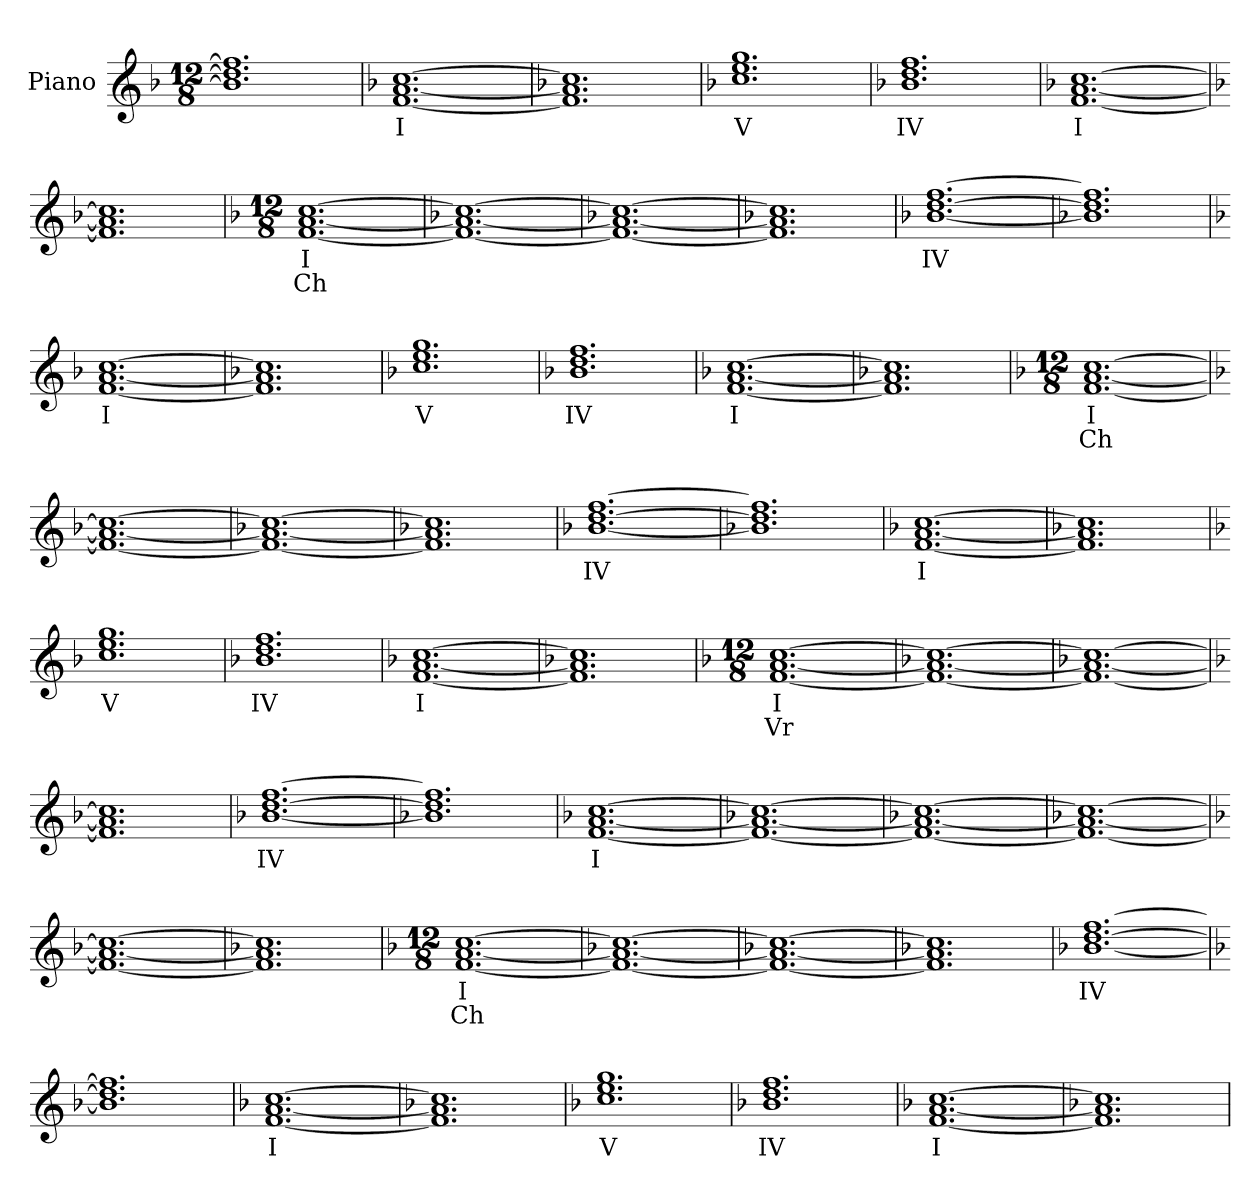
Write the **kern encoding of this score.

**kern	**text	**text
*part1	*part1	*part1
*staff1	*staff1	*staff1
*I"Piano	*	*
*I'Pno	*	*
*k[b-]	*	*
*F:	*	*
*M12/8	*	*
=	=	=
1.b-] 1.dd] 1.ff]	.	.
=	=	=
*k[b-]	*	*
*F:	*	*
[1.f [1.a [1.cc	I	.
=	=	=
*k[b-]	*	*
*F:	*	*
1.f] 1.a] 1.cc]	.	.
=	=	=
*k[b-]	*	*
*F:	*	*
1.cc 1.ee 1.gg	V	.
=	=	=
*k[b-]	*	*
*F:	*	*
1.b- 1.dd 1.ff	IV	.
=	=	=
*k[b-]	*	*
*F:	*	*
[1.f [1.a [1.cc	I	.
=	=	=
*k[b-]	*	*
*F:	*	*
1.f] 1.a] 1.cc]	.	.
=	=	=
*k[b-]	*	*
*F:	*	*
*M12/8	*	*
[1.f [1.a [1.cc	I	Ch
=	=	=
*k[b-]	*	*
*F:	*	*
1.f_ 1.a_ 1.cc_	.	.
=	=	=
*k[b-]	*	*
*F:	*	*
1.f_ 1.a_ 1.cc_	.	.
=	=	=
*k[b-]	*	*
*F:	*	*
1.f] 1.a] 1.cc]	.	.
=	=	=
*k[b-]	*	*
*F:	*	*
[1.b- [1.dd [1.ff	IV	.
=	=	=
*k[b-]	*	*
*F:	*	*
1.b-] 1.dd] 1.ff]	.	.
=	=	=
*k[b-]	*	*
*F:	*	*
[1.f [1.a [1.cc	I	.
=	=	=
*k[b-]	*	*
*F:	*	*
1.f] 1.a] 1.cc]	.	.
=	=	=
*k[b-]	*	*
*F:	*	*
1.cc 1.ee 1.gg	V	.
=	=	=
*k[b-]	*	*
*F:	*	*
1.b- 1.dd 1.ff	IV	.
=	=	=
*k[b-]	*	*
*F:	*	*
[1.f [1.a [1.cc	I	.
=	=	=
*k[b-]	*	*
*F:	*	*
1.f] 1.a] 1.cc]	.	.
=	=	=
*k[b-]	*	*
*F:	*	*
*M12/8	*	*
[1.f [1.a [1.cc	I	Ch
=	=	=
*k[b-]	*	*
*F:	*	*
1.f_ 1.a_ 1.cc_	.	.
=	=	=
*k[b-]	*	*
*F:	*	*
1.f_ 1.a_ 1.cc_	.	.
=	=	=
*k[b-]	*	*
*F:	*	*
1.f] 1.a] 1.cc]	.	.
=	=	=
*k[b-]	*	*
*F:	*	*
[1.b- [1.dd [1.ff	IV	.
=	=	=
*k[b-]	*	*
*F:	*	*
1.b-] 1.dd] 1.ff]	.	.
=	=	=
*k[b-]	*	*
*F:	*	*
[1.f [1.a [1.cc	I	.
=	=	=
*k[b-]	*	*
*F:	*	*
1.f] 1.a] 1.cc]	.	.
=	=	=
*k[b-]	*	*
*F:	*	*
1.cc 1.ee 1.gg	V	.
=	=	=
*k[b-]	*	*
*F:	*	*
1.b- 1.dd 1.ff	IV	.
=	=	=
*k[b-]	*	*
*F:	*	*
[1.f [1.a [1.cc	I	.
=	=	=
*k[b-]	*	*
*F:	*	*
1.f] 1.a] 1.cc]	.	.
=	=	=
*k[b-]	*	*
*F:	*	*
*M12/8	*	*
[1.f [1.a [1.cc	I	Vr
=	=	=
*k[b-]	*	*
*F:	*	*
1.f_ 1.a_ 1.cc_	.	.
=	=	=
*k[b-]	*	*
*F:	*	*
1.f_ 1.a_ 1.cc_	.	.
=	=	=
*k[b-]	*	*
*F:	*	*
1.f] 1.a] 1.cc]	.	.
=	=	=
*k[b-]	*	*
*F:	*	*
[1.b- [1.dd [1.ff	IV	.
=	=	=
*k[b-]	*	*
*F:	*	*
1.b-] 1.dd] 1.ff]	.	.
=	=	=
*k[b-]	*	*
*F:	*	*
[1.f [1.a [1.cc	I	.
=	=	=
*k[b-]	*	*
*F:	*	*
1.f_ 1.a_ 1.cc_	.	.
=	=	=
*k[b-]	*	*
*F:	*	*
1.f_ 1.a_ 1.cc_	.	.
=	=	=
*k[b-]	*	*
*F:	*	*
1.f_ 1.a_ 1.cc_	.	.
=	=	=
*k[b-]	*	*
*F:	*	*
1.f_ 1.a_ 1.cc_	.	.
=	=	=
*k[b-]	*	*
*F:	*	*
1.f] 1.a] 1.cc]	.	.
=	=	=
*k[b-]	*	*
*F:	*	*
*M12/8	*	*
[1.f [1.a [1.cc	I	Ch
=	=	=
*k[b-]	*	*
*F:	*	*
1.f_ 1.a_ 1.cc_	.	.
=	=	=
*k[b-]	*	*
*F:	*	*
1.f_ 1.a_ 1.cc_	.	.
=	=	=
*k[b-]	*	*
*F:	*	*
1.f] 1.a] 1.cc]	.	.
=	=	=
*k[b-]	*	*
*F:	*	*
[1.b- [1.dd [1.ff	IV	.
=	=	=
*k[b-]	*	*
*F:	*	*
1.b-] 1.dd] 1.ff]	.	.
=	=	=
*k[b-]	*	*
*F:	*	*
[1.f [1.a [1.cc	I	.
=	=	=
*k[b-]	*	*
*F:	*	*
1.f] 1.a] 1.cc]	.	.
=	=	=
*k[b-]	*	*
*F:	*	*
1.cc 1.ee 1.gg	V	.
=	=	=
*k[b-]	*	*
*F:	*	*
1.b- 1.dd 1.ff	IV	.
=	=	=
*k[b-]	*	*
*F:	*	*
[1.f [1.a [1.cc	I	.
=	=	=
*k[b-]	*	*
*F:	*	*
1.f] 1.a] 1.cc]	.	.
=	=	=
*-	*-	*-
